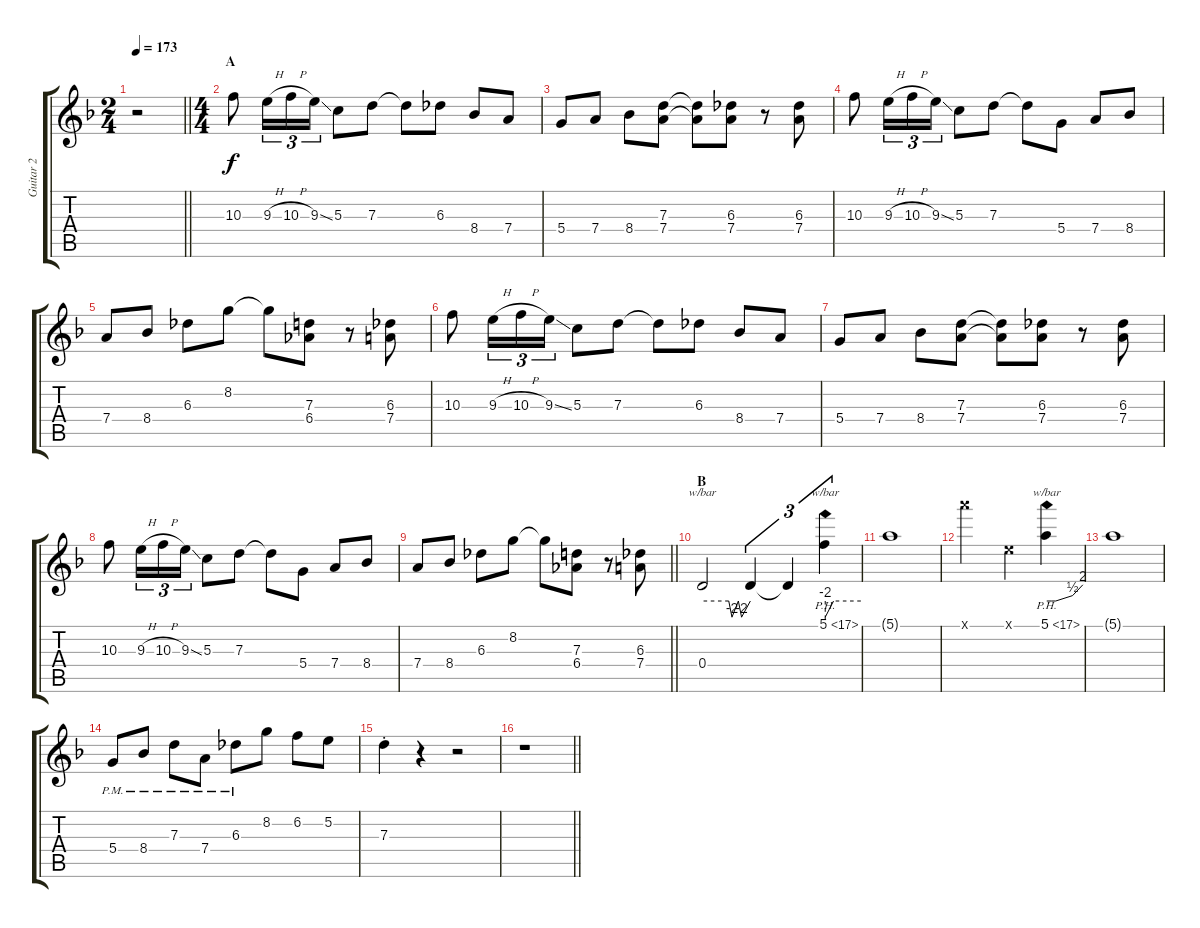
\track ("Guitar 2" "Guitar 2") {instrument overdrivenguitar}
\staff {score tabs}
\tuning (E4 B3 G3 D3 A2 E2) {hide}
\ts (2 4)
\tempo 173
\clef g2
\barLineRight lightlight
\ks dminor
r.2{dy f instrument overdrivenguitar} |
\ts (4 4)
\section ("" "A")
10.3.8 9.3{h}.16{tu (3 2)} 10.3{h}.16{tu (3 2)} 9.3{ss}.16{tu (3 2)} 5.3.8 7.3.8 7.3{t}.8 6.3.8 8.4.8 7.4.8 |
5.4.8 7.4.8 8.4.8 (7.3 7.4).8 (7.3{t} 7.4{t}).8 (6.3 7.4).8 r.8 (6.3 7.4).8 |
10.3.8 9.3{h}.16{tu (3 2)} 10.3{h}.16{tu (3 2)} 9.3{ss}.16{tu (3 2)} 5.3.8 7.3.8 7.3{t}.8 5.4.8 7.4.8 8.4.8 |
7.4.8 8.4.8 6.3.8 8.2.8 8.2{t}.8 (7.3 6.4).8 r.8 (6.3 7.4).8 |
10.3.8 9.3{h}.16{tu (3 2)} 10.3{h}.16{tu (3 2)} 9.3{ss}.16{tu (3 2)} 5.3.8 7.3.8 7.3{t}.8 6.3.8 8.4.8 7.4.8 |
5.4.8 7.4.8 8.4.8 (7.3 7.4).8 (7.3{t} 7.4{t}).8 (6.3 7.4).8 r.8 (6.3 7.4).8 |
10.3.8 9.3{h}.16{tu (3 2)} 10.3{h}.16{tu (3 2)} 9.3{ss}.16{tu (3 2)} 5.3.8 7.3.8 7.3{t}.8 5.4.8 7.4.8 8.4.8 |
\barLineRight lightlight
7.4.8 8.4.8 6.3.8 8.2.8 8.2{t}.8 (7.3 6.4).8 r.8 (6.3 7.4).8 |
\section ("" "B")
0.4.2{tbe (custom default 0 0 33 0 37 -8 45 0 49 -8 60 0)} 0.4{t}.4{tu (3 2)} 0.4{t}.4{tu (3 2)} 5.1{ph 12}.4{tu (3 2) tbe (custom default 0 -8 14 0 60 0)} |
5.1{t}.1 |
17.1{x}.2 0.1{x}.4 5.1{ph 12}.4{tbe (custom default 0 0 8 0 15 0 43 2 60 8)} |
5.1{t}.1 |
5.4{pm}.8 8.4{pm}.8 7.3{pm}.8 7.4{pm}.8 6.3{pm}.8 8.2.8 6.2.8 5.2.8 |
7.3{st}.4 r.4 r.2 |
\barLineRight lightlight
r.1
